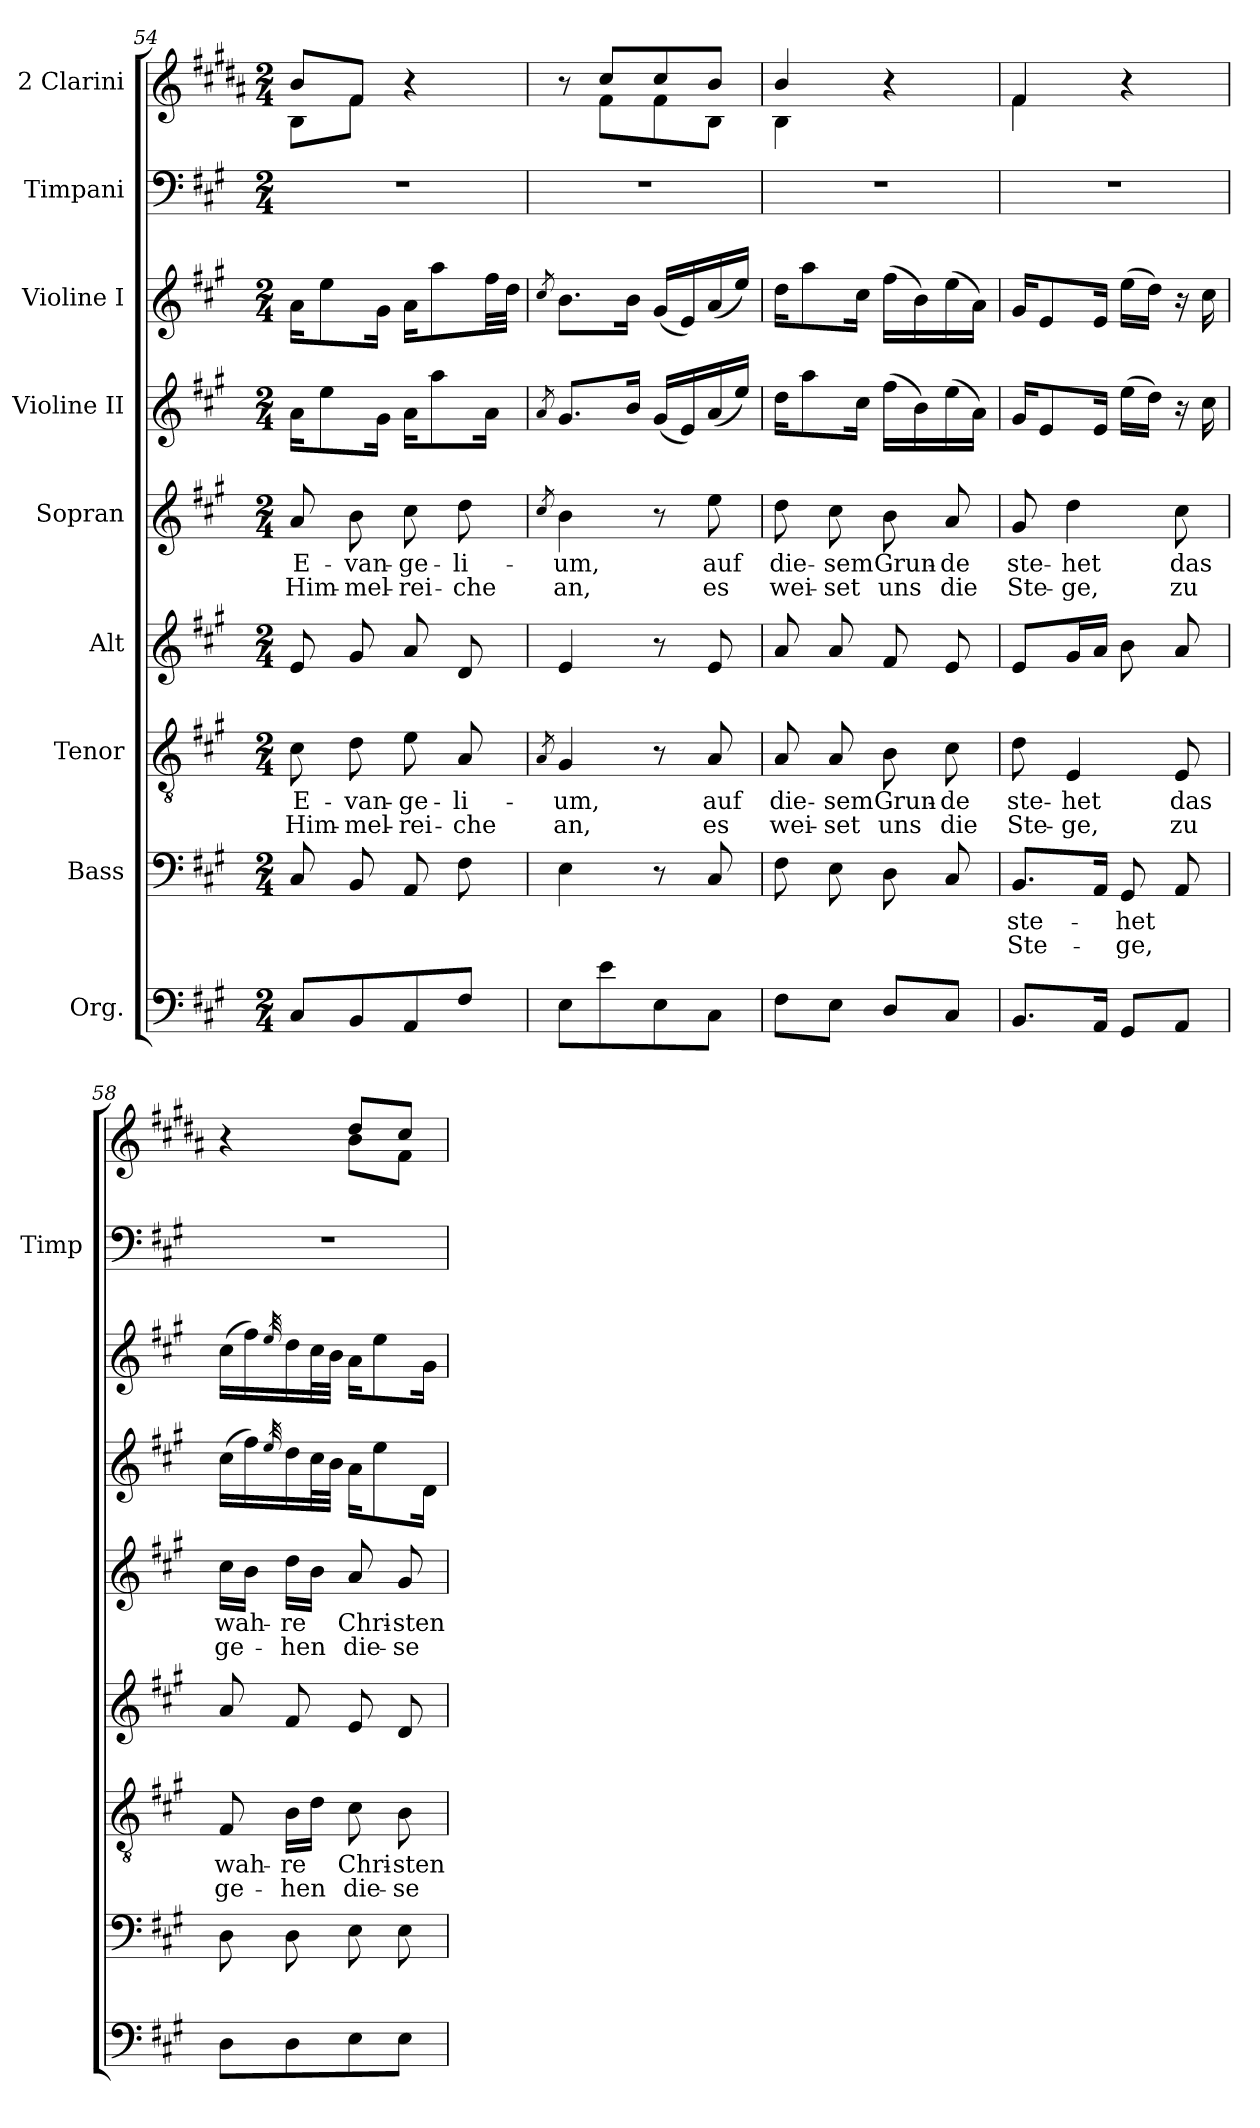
**kern	**kern	**text	**text	**kern	**text	**text	**kern	**kern	**text	**text	**kern	**kern	**kern	**kern
*part9	*part8	*part8	*part8	*part7	*part7	*part7	*part6	*part5	*part5	*part5	*part4	*part3	*part2	*part1
*staff9	*staff8	*staff8	*staff8	*staff7	*staff7	*staff7	*staff6	*staff5	*staff5	*staff5	*staff4	*staff3	*staff2	*staff1
*I"Org.	*I"Bass	*	*	*I"Tenor	*	*	*I"Alt	*I"Sopran	*	*	*I"Violine II	*I"Violine I	*I"Timpani	*I"2 Clarini
*	*	*	*	*	*	*	*	*	*	*	*	*	*I'Timp	*
*clefF4	*clefF4	*	*	*clefGv2	*	*	*clefG2	*clefG2	*	*	*clefG2	*clefG2	*clefF4	*clefG2
*ITrd7c12	*	*	*	*	*	*	*	*	*	*	*	*	*	*ITrd1c2
*k[f#c#g#]	*k[f#c#g#]	*	*	*k[f#c#g#]	*	*	*k[f#c#g#]	*k[f#c#g#]	*	*	*k[f#c#g#]	*k[f#c#g#]	*k[f#c#g#]	*k[f#c#g#]
*A:	*A:	*	*	*A:	*	*	*A:	*A:	*	*	*A:	*A:	*A:	*A:
*M2/4	*M2/4	*	*	*M2/4	*	*	*M2/4	*M2/4	*	*	*M2/4	*M2/4	*M2/4	*M2/4
=54	=54	=54	=54	=54	=54	=54	=54	=54	=54	=54	=54	=54	=54	=54
*	*	*	*	*	*	*	*	*	*	*	*	*	*	*^
8CC#/L	8C#/	.	.	8c#\	E-	Him-	8e/	8a/	E-	Him-	16a\KL	16a\KL	2r	8a/L	8A\L
.	.	.	.	.	.	.	.	.	.	.	8ee\	8ee\	.	.	.
8BBB/	8BB/	.	.	8d\	-van-	-mel-	8g#/	8b\	-van-	-mel-	.	.	.	8e/J	8e\J
.	.	.	.	.	.	.	.	.	.	.	16g#\Jk	16g#\Jk	.	.	.
8AAA/	8AA/	.	.	8e\	-ge-	-rei-	8a/	8cc#\	-ge-	-rei-	16a\KL	16a\KL	.	4r	4ryy
.	.	.	.	.	.	.	.	.	.	.	8aa\	8aa\	.	.	.
8FF#/J	8F#\	.	.	8A/	-li-	-che	8d/	8dd\	-li-	-che	.	.	.	.	.
.	.	.	.	.	.	.	.	.	.	.	16a\Jk	32ff#\LL	.	.	.
.	.	.	.	.	.	.	.	.	.	.	.	32dd\JJJ	.	.	.
=55	=55	=55	=55	=55	=55	=55	=55	=55	=55	=55	=55	=55	=55	=55	=55
.	.	.	.	8qA/	.	.	.	8qcc#/	.	.	8qa/	8qcc#/	.	.	.
8EE\L	4E\	.	.	4G#/	-um,	an,	4e/	4b\	-um,	an,	8.g#/L	8.b\L	2r	8r	8ryy
8E\	.	.	.	.	.	.	.	.	.	.	.	.	.	8b/L	8e\L
.	.	.	.	.	.	.	.	.	.	.	16b/Jk	16b\Jk	.	.	.
8EE\	8r	.	.	8r	.	.	8r	8r	.	.	(16g#/LL	(16g#/LL	.	8b/	8e\
.	.	.	.	.	.	.	.	.	.	.	16e/)	16e/)	.	.	.
8CC#\J	8C#/	.	.	8A/	auf	es	8e/	8ee\	auf	es	(16a/	(16a/	.	8a/J	8A\J
.	.	.	.	.	.	.	.	.	.	.	16ee/JJ)	16ee/JJ)	.	.	.
!!LO:PB:g=z	!!
=56	=56	=56	=56	=56	=56	=56	=56	=56	=56	=56	=56	=56	=56	=56	=56
8FF#\L	8F#\	.	.	8A/	die-	wei-	8a/	8dd\	die-	wei-	16dd\KL	16dd\KL	2r	4a/	4A\
.	.	.	.	.	.	.	.	.	.	.	8aa\	8aa\	.	.	.
8EE\J	8E\	.	.	8A/	-sem	-set	8a/	8cc#\	-sem	-set	.	.	.	.	.
.	.	.	.	.	.	.	.	.	.	.	16cc#\Jk	16cc#\Jk	.	.	.
8DD/L	8D\	.	.	8B\	Grun-	uns	8f#/	8b\	Grun-	uns	(>16ff#\LL	(>16ff#\LL	.	4r	4ryy
.	.	.	.	.	.	.	.	.	.	.	16b\)	16b\)	.	.	.
8CC#/J	8C#/	.	.	8c#\	-de	die	8e/	8a/	-de	die	(>16ee\	(>16ee\	.	.	.
.	.	.	.	.	.	.	.	.	.	.	16a\JJ)	16a\JJ)	.	.	.
=57	=57	=57	=57	=57	=57	=57	=57	=57	=57	=57	=57	=57	=57	=57	=57
8.BBB/L	8.BB/L	ste-	Ste-	8d\	ste-	Ste-	8e/L	8g#/	ste-	Ste-	16g#/KL	16g#/KL	2r	4e/	4e\
.	.	.	.	.	.	.	.	.	.	.	8e/	8e/	.	.	.
.	.	.	.	4E/	-het	-ge,	16g#/L	4dd\	-het	-ge,	.	.	.	.	.
16AAA/Jk	16AA/Jk	.	.	.	.	.	16a/JJ	.	.	.	16e/Jk	16e/Jk	.	.	.
8GGG#/L	8GG#/	-het	-ge,	.	.	.	8b\	.	.	.	(>16ee\LL	(>16ee\LL	.	4r	4ryy
.	.	.	.	.	.	.	.	.	.	.	16dd\JJ)	16dd\JJ)	.	.	.
8AAA/J	8AA/	.	.	8E/	das	zu	8a/	8cc#\	das	zu	16r	16r	.	.	.
.	.	.	.	.	.	.	.	.	.	.	16cc#\	16cc#\	.	.	.
=58	=58	=58	=58	=58	=58	=58	=58	=58	=58	=58	=58	=58	=58	=58	=58
8DD\L	8D\	.	.	8F#/	wah-	ge-	8a/	16cc#\LL	wah-	ge-	(>16cc#\LL	(>16cc#\LL	2r	4r	4ryy
.	.	.	.	.	.	.	.	16b\JJ	.	.	16ff#\)	16ff#\)	.	.	.
.	.	.	.	.	.	.	.	.	.	.	32qee/	32qee/	.	.	.
8DD\	8D\	.	.	16B\LL	-re	hen	8f#/	16dd\LL	-re	hen	16dd\	16dd\	.	.	.
.	.	.	.	16d\JJ	.	.	.	16b\JJ	.	.	32cc#\L	32cc#\L	.	.	.
.	.	.	.	.	.	.	.	.	.	.	32b\JJJ	32b\JJJ	.	.	.
8EE\	8E\	.	.	8c#\	Chri-	die-	8e/	8a/	Chri-	die-	16a\KL	16a\KL	.	8cc#/L	8a\L
.	.	.	.	.	.	.	.	.	.	.	8ee\	8ee\	.	.	.
8EE\J	8E\	.	.	8B\	-sten-	-se	8d/	8g#/	-sten-	-se	.	.	.	8b/J	8e\J
.	.	.	.	.	.	.	.	.	.	.	16d/Jk	16g#\Jk	.	.	.
*	*	*	*	*	*	*	*	*	*	*	*	*	*	*v	*v
=	=	=	=	=	=	=	=	=	=	=	=	=	=	=
*-	*-	*-	*-	*-	*-	*-	*-	*-	*-	*-	*-	*-	*-	*-
